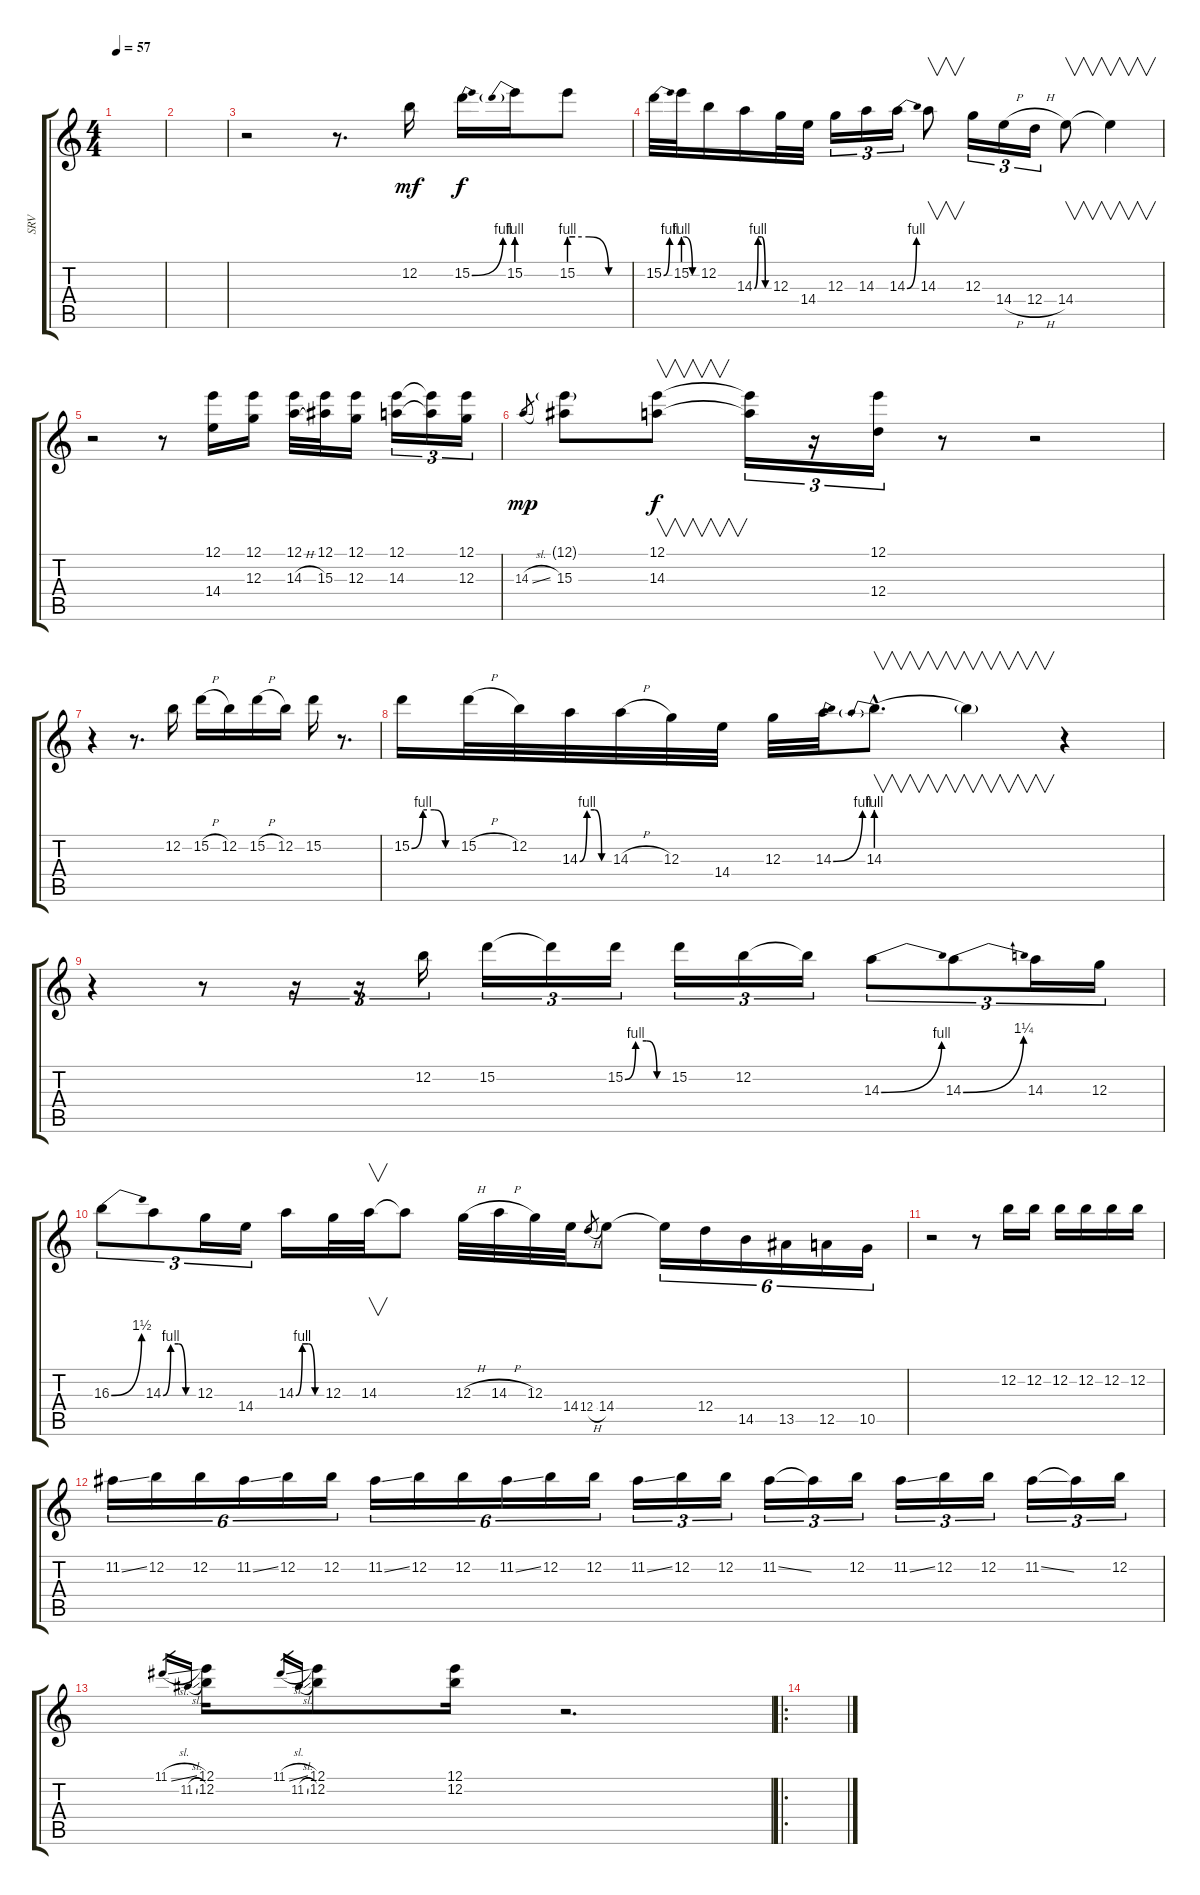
\track ("SRV" "SRV") {instrument electricguitarjazz}
\staff {score tabs}
\tuning (E4 B3 G3 D3 A2 E2) {hide}
\ts (4 4)
\tempo 57
\clef g2
\ks c
|
|
r.2 r.8{d} 12.2.16{dy mf} 15.2{be (bend 0 0 60 4)}.16{dy f} 15.2{be (prebend 0 4 60 4)}.16 15.2{be (custom 0 4 6 4 20 4 40 0 60 0)}.8 |
15.2{be (bend 0 0 60 4)}.32 15.2{be (custom 0 4 5 4 40 0 60 0)}.32 12.2.16 14.3{be (custom 0 0 15 4 30 4 45 0 60 0)}.16 12.3.32 14.4.32 12.3.16{tu (3 2)} 14.3.16{tu (3 2)} 14.3{be (bend 0 0 60 4)}.16{tu (3 2)} 14.3.8{v} 12.3.16{tu (3 2)} 14.4{h}.16{tu (3 2)} 12.4{h}.16{tu (3 2)} 14.4.8{v} 14.4{t}.4{v} |
r.2 r.8 (12.1 14.4).16 (12.1 12.3).16 (12.1 14.3{h}).32 (12.1 15.3).32 (12.1 12.3).16 (12.1 14.3).16{tu (3 2)} (12.1{t} 14.3{t}).16{tu (3 2)} (12.1 12.3).16{tu (3 2)} |
14.3{sl}.8{gr dy mp} (12.1{g} 15.3).8 (12.1 14.3).8{v dy f} (12.1{t} 14.3{t}).16{tu (3 2)} r.16{tu (3 2)} (12.1 12.4).16{tu (3 2)} r.8 r.2 |
r.4 r.8{d} 12.2.16 15.2{h}.16 12.2.16 15.2{h}.16 12.2.16 15.2.16 r.8{d} |
15.2{be (custom 0 0 15 4 30 4 45 0 60 0)}.16 15.2{h}.32 12.2.32 14.3{be (custom 0 0 15 4 30 4 45 0 60 0)}.32 14.3{h}.32 12.3.32 14.4.32 12.3.32 14.3{be (bend 0 0 60 4)}.32 14.3{be (prebend 0 4 60 4) hac}.8{v d} 14.3{t}.4{v} r.4 |
r.4 r.8 r.16{tu (3 2)} r.16{tu (3 2)} 12.2.16{tu (3 2)} 15.2.16{tu (3 2)} 15.2{t}.16{tu (3 2)} 15.2{be (custom 0 0 15 4 30 4 45 0 60 0)}.16{tu (3 2)} 15.2.16{tu (3 2)} 12.2.16{tu (3 2)} 12.2{t}.16{tu (3 2)} 14.3{be (bend 0 0 60 4)}.8{tu (3 2)} 14.3{be (bend 0 0 60 5)}.8{tu (3 2)} 14.3.16{tu (3 2)} 12.3.16{tu (3 2)} |
16.3{be (bend 0 0 60 6)}.8{tu (3 2)} 14.3{be (custom 0 0 15 4 30 4 45 0 60 0)}.8{tu (3 2)} 12.3.16{tu (3 2)} 14.4.16{tu (3 2)} 14.3{be (custom 0 0 15 4 30 4 45 0 60 0)}.16 12.3.32 14.3.32{v} 14.3{t}.8 12.3{h}.32 14.3{h}.32 12.3.32 14.4.32 12.4{h}.8{gr} 14.4.8 14.4{t}.16{tu (6 4)} 12.4.16{tu (6 4)} 14.5.16{tu (6 4)} 13.5.16{tu (6 4)} 12.5.16{tu (6 4)} 10.5.16{tu (6 4)} |
r.2 r.8 12.2.16 12.2.16 12.2.16 12.2.16 12.2.16 12.2.16 |
11.2{ss}.16{tu (6 4)} 12.2.16{tu (6 4)} 12.2.16{tu (6 4)} 11.2{ss}.16{tu (6 4)} 12.2.16{tu (6 4)} 12.2.16{tu (6 4)} 11.2{ss}.16{tu (6 4)} 12.2.16{tu (6 4)} 12.2.16{tu (6 4)} 11.2{ss}.16{tu (6 4)} 12.2.16{tu (6 4)} 12.2.16{tu (6 4)} 11.2{ss}.16{tu (3 2)} 12.2.16{tu (3 2)} 12.2.16{tu (3 2)} 11.2{ss}.16{tu (3 2)} 11.2{t}.16{tu (3 2)} 12.2.16{tu (3 2)} 11.2{ss}.16{tu (3 2)} 12.2.16{tu (3 2)} 12.2.16{tu (3 2)} 11.2{ss}.16{tu (3 2)} 11.2{t}.16{tu (3 2)} 12.2.16{tu (3 2)} |
11.1{sl}.16{gr} 11.2{sl}.16{gr} (12.1 12.2).16 11.1{sl}.16{gr} 11.2{sl}.16{gr} (12.1 12.2).8 (12.1 12.2).16 r.2{d} |
\ro
